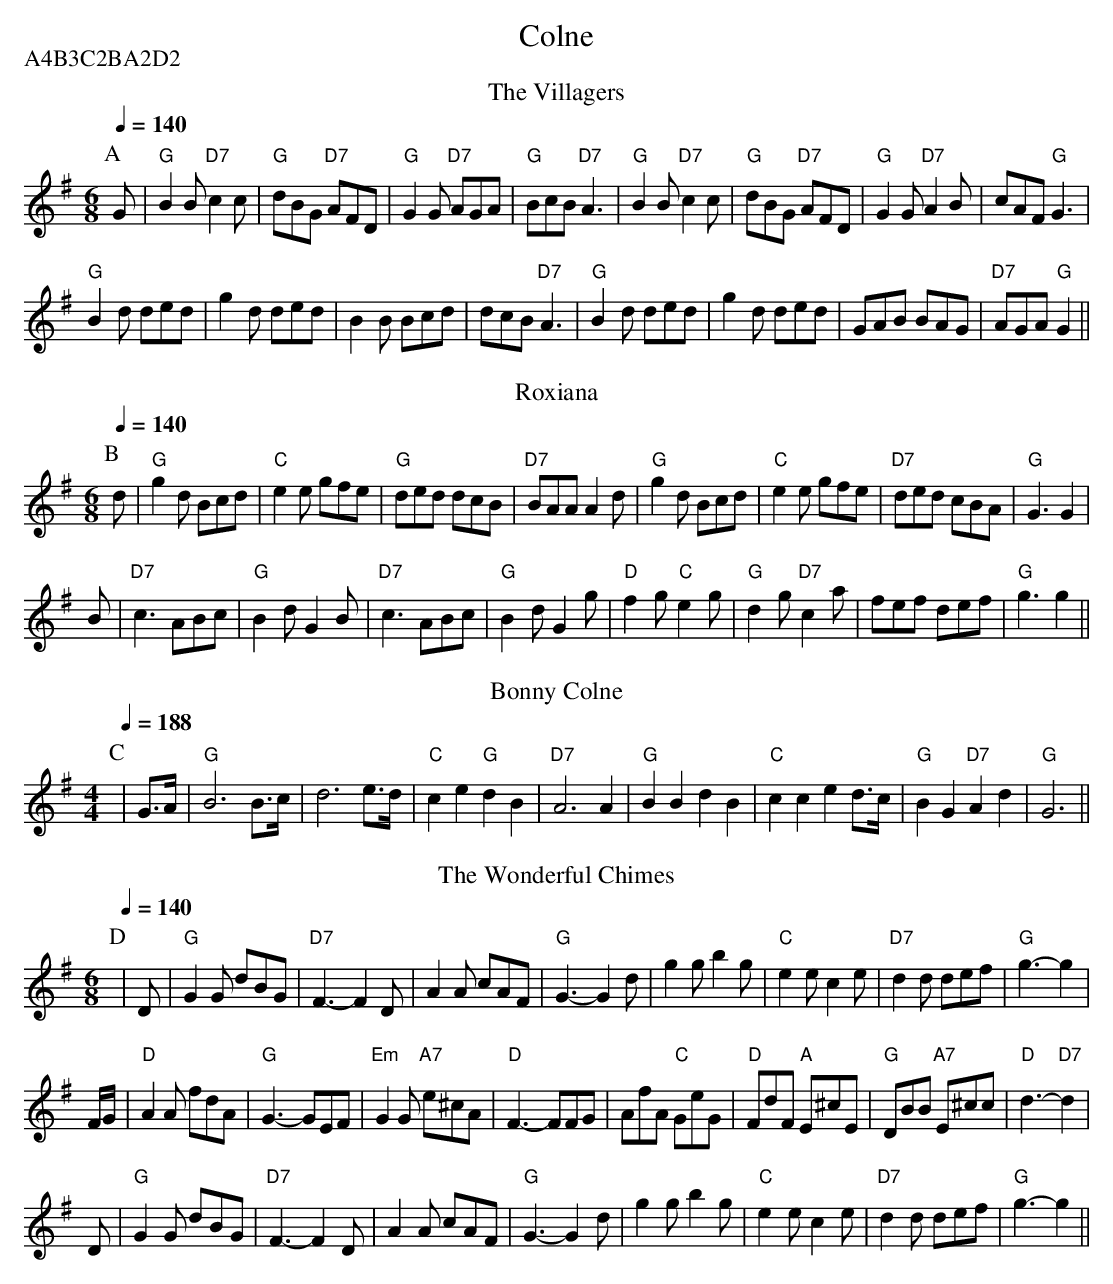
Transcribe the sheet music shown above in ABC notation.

X:1
T:Colne
P:A4B3C2BA2D2
L:1/8
M:6/8
Q:1/4=140
K:Gmaj
T:The Villagers
P:A
[M:6/8]
[Q:1/4=140]
G | "G"B2B "D7"c2c | "G"dBG "D7"AFD | "G"G2G "D7"AGA | "G"BcB "D7"A3 | "G"B2B "D7"c2c | "G"dBG "D7"AFD | "G"G2G "D7"A2B | cAF "G"G3 |
"G"B2d ded | g2d ded | B2B Bcd | dcB "D7"A3 | "G"B2d ded | g2d ded | GAB BAG | "D7"AGA "G"G2 ||
T:Roxiana
P:B
[M:6/8]
[Q:1/4=140]
d | "G"g2d Bcd | "C"e2e gfe | "G"ded dcB | "D7"BAA A2d | "G"g2d Bcd | "C"e2e gfe | "D7"ded cBA | "G"G3 G2 |
B | "D7"c3 ABc | "G"B2d G2B | "D7"c3 ABc | "G"B2d G2g | "D"f2g "C"e2g | "G"d2g "D7"c2a | fef def | "G"g3 g2 ||
T:Bonny Colne
P:C
[M:4/4]
[Q:1/4=188]
| G>A | "G"B6 B>c | d6 e>d | "C"c2e2 "G"d2B2 | "D7"A6 A2 | "G"B2B2 d2B2 | "C"c2c2 e2d>c | "G"B2G2 "D7"A2d2 | "G"G6 ||
T:The Wonderful Chimes
P:D
[M:6/8]
[Q:1/4=140]
| D | "G"G2G dBG | "D7"F3-F2D | A2A cAF | "G"G3-G2d | g2g b2g | "C"e2e c2e | "D7"d2d def | "G"g3-g2 |
F/G/ | "D"A2A fdA | "G"G3-GEF | "Em"G2G "A7"e^cA | "D"F3-FFG | AfA "C"GeG | "D"FdF "A"E^cE | "G"DBB "A7"E^cc | "D"d3-"D7"d2 |
D | "G"G2G dBG | "D7"F3-F2D | A2A cAF | "G"G3-G2d | g2g b2g | "C"e2e c2e | "D7"d2d def | "G"g3-g2 ||
